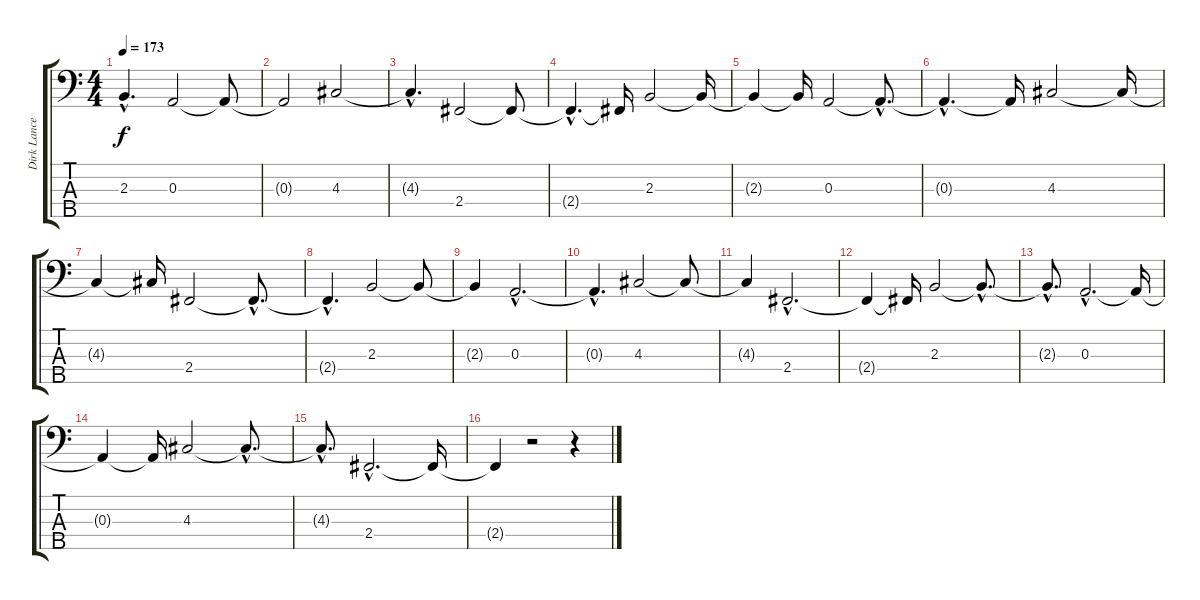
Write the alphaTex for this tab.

\track ("Dirk Lance-Bass" "Dirk Lance") {instrument electricbassfinger}
\staff {score tabs}
\tuning (G2 D2 A1 E1 B0) {hide}
\ts (4 4)
\tempo 173
\clef f4
\ks c
2.3{hac t}.4{d dy f} 0.3.2 0.3{t}.8 |
0.3{t}.2 4.3.2 |
4.3{hac t}.4{d} 2.4.2 2.4{t}.8 |
2.4{hac t}.4{d} 2.4{t}.16 2.3.2 2.3{t}.16 |
2.3{t}.4 2.3{t}.16 0.3.2 0.3{hac t}.8{d} |
0.3{hac t}.4{d} 0.3{t}.16 4.3.2 4.3{t}.16 |
4.3{t}.4 4.3{t}.16 2.4.2 2.4{hac t}.8{d} |
2.4{hac t}.4{d} 2.3.2 2.3{t}.8 |
2.3{t}.4 0.3{hac}.2{d} |
0.3{hac t}.4{d} 4.3.2 4.3{t}.8 |
4.3{t}.4 2.4{hac}.2{d} |
2.4{t}.4 2.4{t}.16 2.3.2 2.3{hac t}.8{d} |
2.3{hac t}.8{d} 0.3{hac}.2{d} 0.3{t}.16 |
0.3{t}.4 0.3{t}.16 4.3.2 4.3{hac t}.8{d} |
4.3{hac t}.8{d} 2.4{hac}.2{d} 2.4{t}.16 |
2.4{t}.4 r.2 r.4
